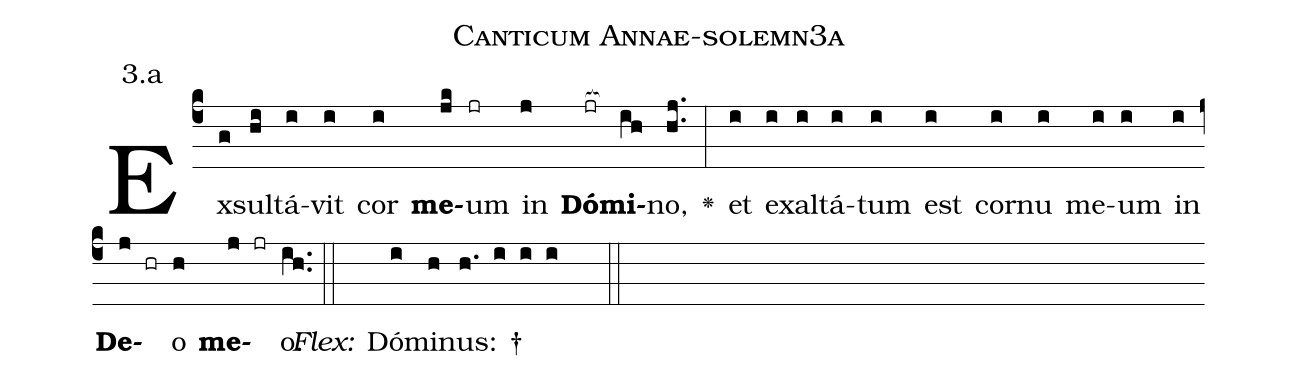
name: Canticum Annae-solemn3a;
annotation: 3.a;
%%
(c4)Ex(g)sul(hi)tá(i)vit(i) cor(i) <b>me</b>(jk)um(jr) in(j) <b>Dó</b>(jr[ocb:1{])<b>mi</b>(ih[ocb:0}])no,(hj..) <v>\greheightstar</v>(:) et(i) e(i)xal(i)tá(i)tum(i) est(i) cor(i)nu(i) me(i)um(i) in(i) <b>De</b>(j hr)o(h) <b>me</b>(j jr)o.(ih..) (::)
<i>Flex:</i>()  Dó(i)mi(h)nus: †(h. i i i  ::)

%E(i) u(i) o(j) u(h) a(j) e.(ih..) (::)
